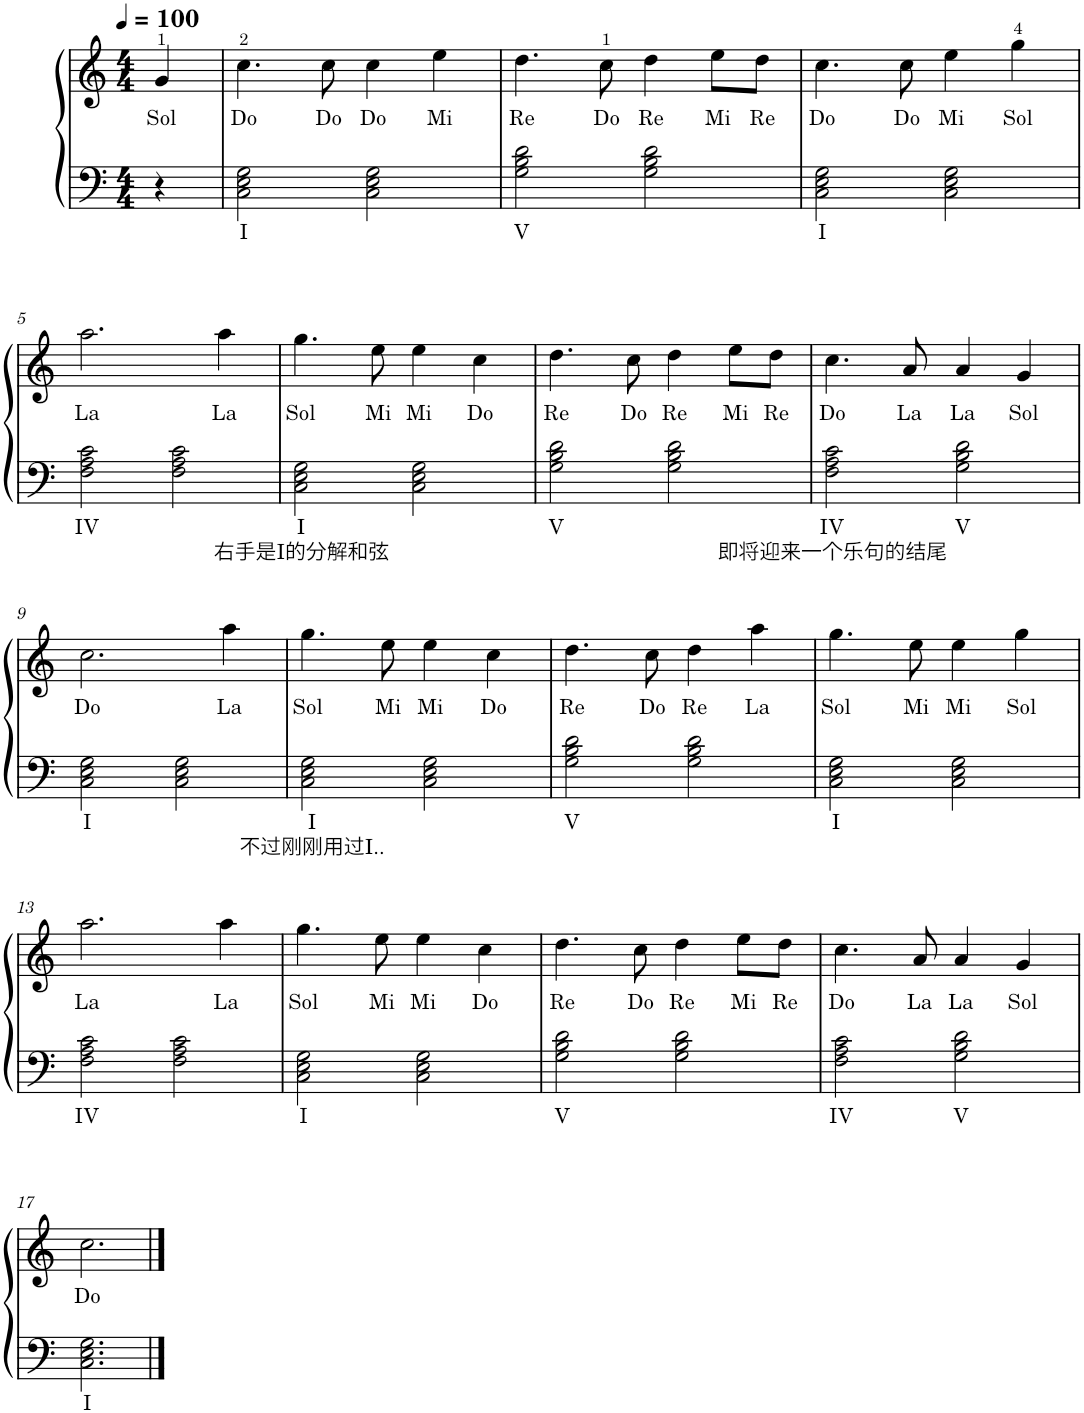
**kern	**text	**kern	**text
*part1	*part1	*part1	*part1
*staff2	*staff2	*staff1	*staff1
*I"Grand Piano	*	*	*
*I'Pno	*	*	*
*clefF4	*	*clefG2	*
*k[]	*	*k[]	*
*M4/4	*	*M4/4	*
*MM100	*	*MM100	*
=1	=1	=1	=1
!	!	!	!LO:LY:b
4r	.	4g/	Sol
=2	=2	=2	=2
!	!LO:LY:b	!	!LO:LY:b
2C\ 2E\ 2G\	I	4.cc\	Do
!	!	!	!LO:LY:b
.	.	8cc\	Do
!	!	!	!LO:LY:b
2C\ 2E\ 2G\	.	4cc\	Do
!	!	!	!LO:LY:b
.	.	4ee\	Mi
=3	=3	=3	=3
!	!LO:LY:b	!	!LO:LY:b
2G\ 2B\ 2d\	V	4.dd\	Re
!	!	!	!LO:LY:b
.	.	8cc\	Do
!	!	!	!LO:LY:b
2G\ 2B\ 2d\	.	4dd\	Re
!	!	!	!LO:LY:b
.	.	8ee\L	Mi
!	!	!	!LO:LY:b
.	.	8dd\J	Re
=4	=4	=4	=4
!	!LO:LY:b	!	!LO:LY:b
2C\ 2E\ 2G\	I	4.cc\	Do
!	!	!	!LO:LY:b
.	.	8cc\	Do
!	!	!	!LO:LY:b
2C\ 2E\ 2G\	.	4ee\	Mi
!	!	!	!LO:LY:b
.	.	4gg\	Sol
!!LO:LB:g=z
=5	=5	=5	=5
!	!LO:LY:b	!	!LO:LY:b
2F\ 2A\ 2c\	IV	2.aa\	La
2F\ 2A\ 2c\	.	.	.
!	!	!	!LO:LY:b
.	.	4aa\	La
=6	=6	=6	=6
!	!LO:LY:b	!	!LO:LY:b
2C\ 2E\ 2G\	I 右手是I的分解和弦	4.gg\	Sol
!	!	!	!LO:LY:b
.	.	8ee\	Mi
!	!	!	!LO:LY:b
2C\ 2E\ 2G\	.	4ee\	Mi
!	!	!	!LO:LY:b
.	.	4cc\	Do
=7	=7	=7	=7
!	!LO:LY:b	!	!LO:LY:b
2G\ 2B\ 2d\	V	4.dd\	Re
!	!	!	!LO:LY:b
.	.	8cc\	Do
!	!	!	!LO:LY:b
2G\ 2B\ 2d\	.	4dd\	Re
!	!	!	!LO:LY:b
.	.	8ee\L	Mi
!	!	!	!LO:LY:b
.	.	8dd\J	Re
=8	=8	=8	=8
!	!LO:LY:b	!	!LO:LY:b
2F\ 2A\ 2c\	IV 即将迎来一个乐句的结尾	4.cc\	Do
!	!	!	!LO:LY:b
.	.	8a/	La
!	!LO:LY:b	!	!LO:LY:b
2G\ 2B\ 2d\	V	4a/	La
!	!	!	!LO:LY:b
.	.	4g/	Sol
!!LO:LB:g=z
=9	=9	=9	=9
!	!LO:LY:b	!	!LO:LY:b
2C\ 2E\ 2G\	I	2.cc\	Do
2C\ 2E\ 2G\	.	.	.
!	!	!	!LO:LY:b
.	.	4aa\	La
=10	=10	=10	=10
!	!LO:LY:b	!	!LO:LY:b
2C\ 2E\ 2G\	I 不过刚刚用过I..	4.gg\	Sol
!	!	!	!LO:LY:b
.	.	8ee\	Mi
!	!	!	!LO:LY:b
2C\ 2E\ 2G\	.	4ee\	Mi
!	!	!	!LO:LY:b
.	.	4cc\	Do
=11	=11	=11	=11
!	!LO:LY:b	!	!LO:LY:b
2G\ 2B\ 2d\	V	4.dd\	Re
!	!	!	!LO:LY:b
.	.	8cc\	Do
!	!	!	!LO:LY:b
2G\ 2B\ 2d\	.	4dd\	Re
!	!	!	!LO:LY:b
.	.	4aa\	La
=12	=12	=12	=12
!	!LO:LY:b	!	!LO:LY:b
2C\ 2E\ 2G\	I	4.gg\	Sol
!	!	!	!LO:LY:b
.	.	8ee\	Mi
!	!	!	!LO:LY:b
2C\ 2E\ 2G\	.	4ee\	Mi
!	!	!	!LO:LY:b
.	.	4gg\	Sol
!!LO:LB:g=z
=13	=13	=13	=13
!	!LO:LY:b	!	!LO:LY:b
2F\ 2A\ 2c\	IV	2.aa\	La
2F\ 2A\ 2c\	.	.	.
!	!	!	!LO:LY:b
.	.	4aa\	La
=14	=14	=14	=14
!	!LO:LY:b	!	!LO:LY:b
2C\ 2E\ 2G\	I	4.gg\	Sol
!	!	!	!LO:LY:b
.	.	8ee\	Mi
!	!	!	!LO:LY:b
2C\ 2E\ 2G\	.	4ee\	Mi
!	!	!	!LO:LY:b
.	.	4cc\	Do
=15	=15	=15	=15
!	!LO:LY:b	!	!LO:LY:b
2G\ 2B\ 2d\	V	4.dd\	Re
!	!	!	!LO:LY:b
.	.	8cc\	Do
!	!	!	!LO:LY:b
2G\ 2B\ 2d\	.	4dd\	Re
!	!	!	!LO:LY:b
.	.	8ee\L	Mi
!	!	!	!LO:LY:b
.	.	8dd\J	Re
=16	=16	=16	=16
!	!LO:LY:b	!	!LO:LY:b
2F\ 2A\ 2c\	IV	4.cc\	Do
!	!	!	!LO:LY:b
.	.	8a/	La
!	!LO:LY:b	!	!LO:LY:b
2G\ 2B\ 2d\	V	4a/	La
!	!	!	!LO:LY:b
.	.	4g/	Sol
!!LO:LB:g=z
=17	=17	=17	=17
!	!LO:LY:b	!	!LO:LY:b
2.C\ 2.E\ 2.G\	I	2.cc\	Do
==	==	==	==
*-	*-	*-	*-
